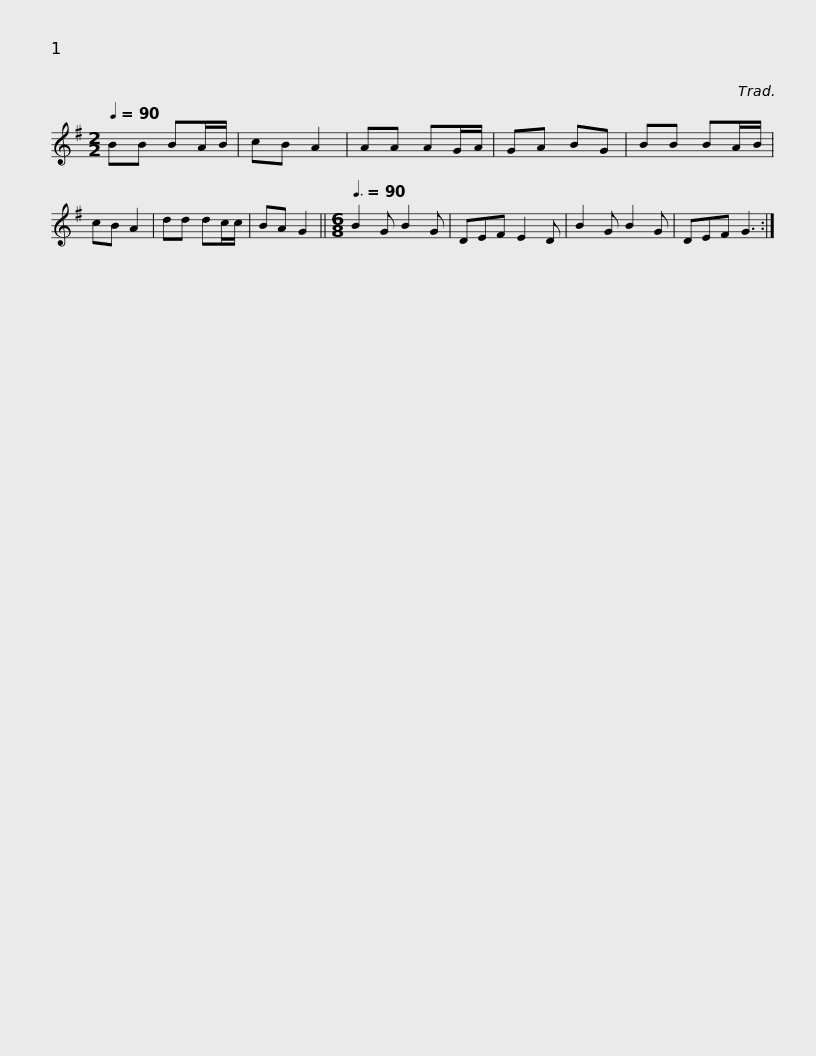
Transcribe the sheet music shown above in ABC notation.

X:1
L:1/8
Q:1/4=90
M:2/2
I:linebreak $
K:G
V:1 treble
V:1
 BB BA/B/ | cB A2 | AA AG/A/ | GA BG | BB BA/B/ | %5
 cB A2 | dd dc/c/ | BA G2 ||[M:6/8][Q:3/8=90] B2 G B2 G | DEF E2 D |$ %10
 B2 G B2 G | DEF G3 :| %12
